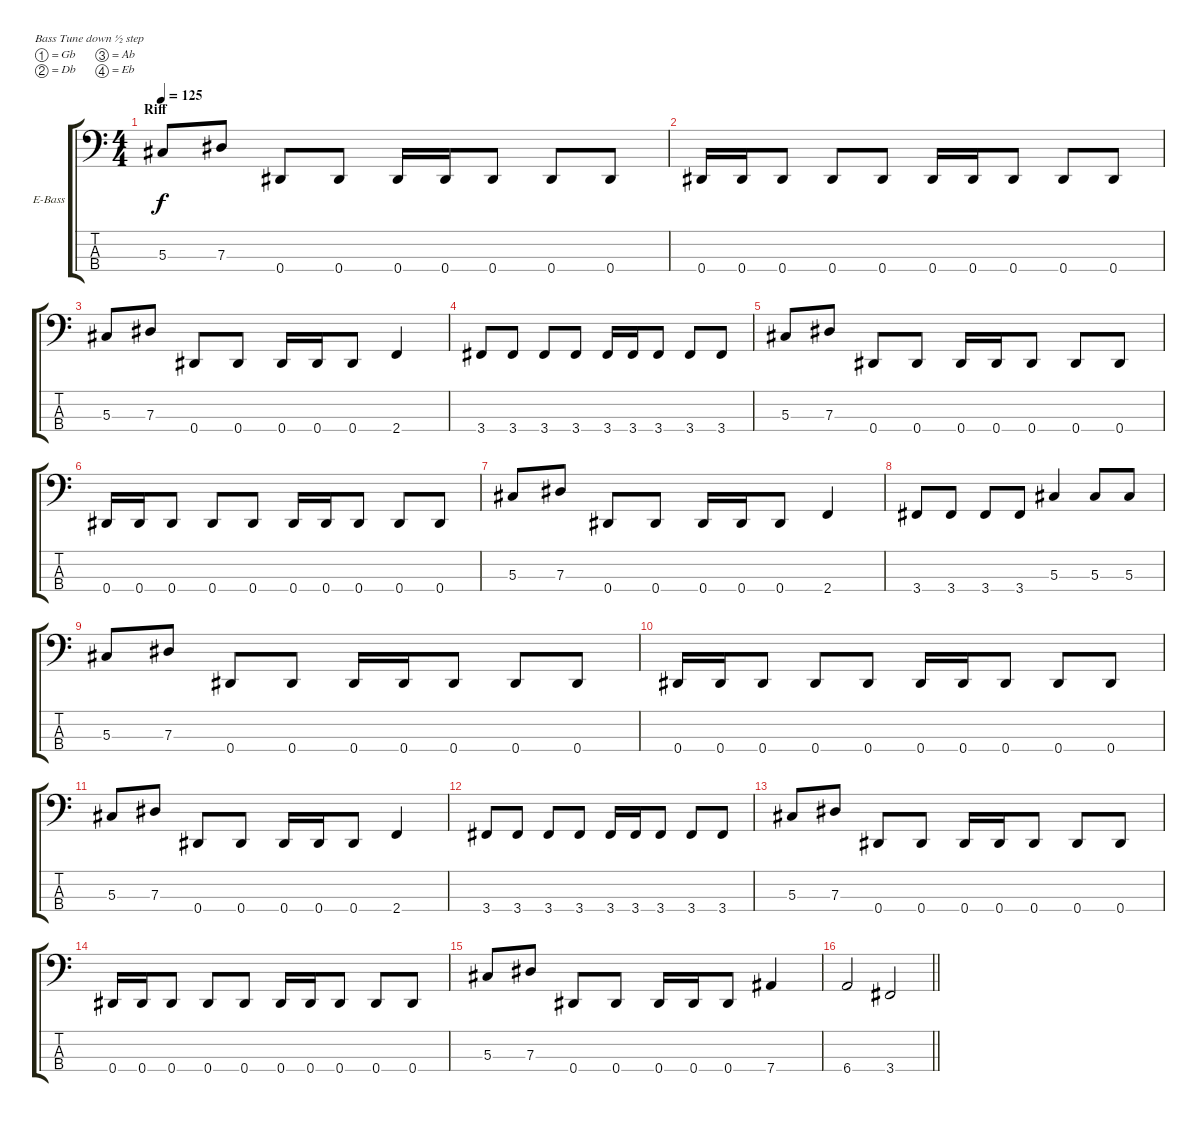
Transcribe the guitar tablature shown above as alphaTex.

\bracketExtendMode groupsimilarinstruments
\firstSystemTrackNameOrientation horizontal
\otherSystemsTrackNameOrientation horizontal
\track ("Geezer" "E-Bass") {instrument electricbassfinger}
\staff {score tabs}
\tuning (Gb2 Db2 Ab1 Eb1)
\ts (4 4)
\section ("" "Riff")
\tempo 125
\clef f4
\ks c
5.3.8{dy f} 7.3.8 0.4.8 0.4.8 0.4.16 0.4.16 0.4.8 0.4.8 0.4.8 |
0.4.16 0.4.16 0.4.8 0.4.8 0.4.8 0.4.16 0.4.16 0.4.8 0.4.8 0.4.8 |
5.3.8 7.3.8 0.4.8 0.4.8 0.4.16 0.4.16 0.4.8 2.4.4 |
3.4.8 3.4.8 3.4.8 3.4.8 3.4.16 3.4.16 3.4.8 3.4.8 3.4.8 |
5.3.8 7.3.8 0.4.8 0.4.8 0.4.16 0.4.16 0.4.8 0.4.8 0.4.8 |
0.4.16 0.4.16 0.4.8 0.4.8 0.4.8 0.4.16 0.4.16 0.4.8 0.4.8 0.4.8 |
5.3.8 7.3.8 0.4.8 0.4.8 0.4.16 0.4.16 0.4.8 2.4.4 |
3.4.8 3.4.8 3.4.8 3.4.8 5.3.4 5.3.8 5.3.8 |
5.3.8 7.3.8 0.4.8 0.4.8 0.4.16 0.4.16 0.4.8 0.4.8 0.4.8 |
0.4.16 0.4.16 0.4.8 0.4.8 0.4.8 0.4.16 0.4.16 0.4.8 0.4.8 0.4.8 |
5.3.8 7.3.8 0.4.8 0.4.8 0.4.16 0.4.16 0.4.8 2.4.4 |
3.4.8 3.4.8 3.4.8 3.4.8 3.4.16 3.4.16 3.4.8 3.4.8 3.4.8 |
5.3.8 7.3.8 0.4.8 0.4.8 0.4.16 0.4.16 0.4.8 0.4.8 0.4.8 |
0.4.16 0.4.16 0.4.8 0.4.8 0.4.8 0.4.16 0.4.16 0.4.8 0.4.8 0.4.8 |
5.3.8 7.3.8 0.4.8 0.4.8 0.4.16 0.4.16 0.4.8 7.4.4 |
\barLineRight lightlight
6.4.2 3.4.2
